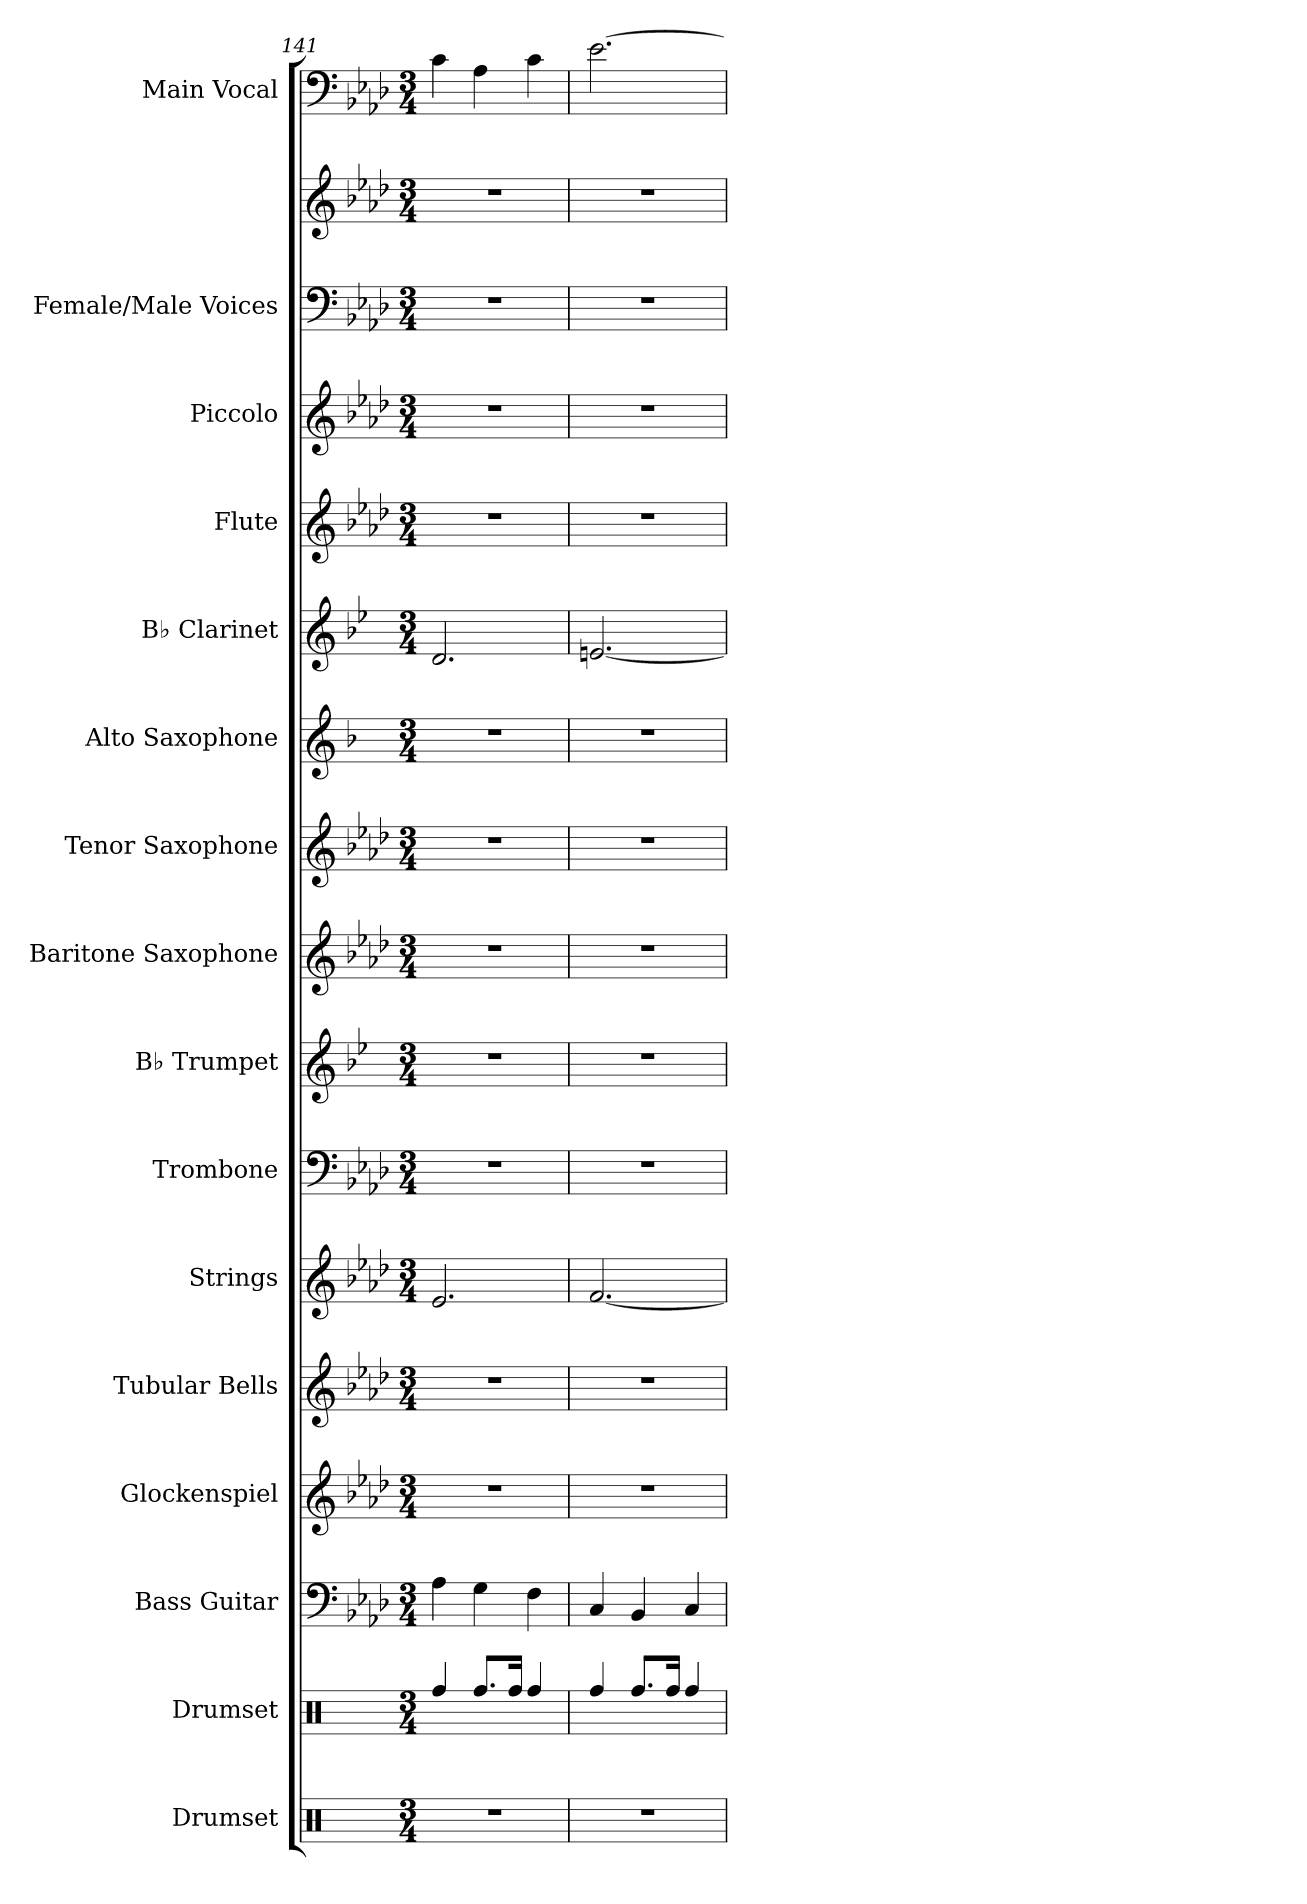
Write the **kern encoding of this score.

**kern	**kern	**kern	**kern	**kern	**kern	**kern	**kern	**kern	**kern	**kern	**kern	**kern	**kern	**kern	**kern	**kern
*part16	*part15	*part14	*part13	*part12	*part11	*part10	*part9	*part8	*part7	*part6	*part5	*part4	*part3	*part2	*part2	*part1
*staff17	*staff16	*staff15	*staff14	*staff13	*staff12	*staff11	*staff10	*staff9	*staff8	*staff7	*staff6	*staff5	*staff4	*staff3	*staff2	*staff1
*I"Drumset	*I"Drumset	*I"Bass Guitar	*I"Glockenspiel	*I"Tubular Bells	*I"Strings	*I"Trombone	*I"B♭ Trumpet	*I"Baritone Saxophone	*I"Tenor Saxophone	*I"Alto Saxophone	*I"B♭ Clarinet	*I"Flute	*I"Piccolo	*I"Female/Male Voices	*	*I"Main Vocal
*I'Drs.	*I'Drs.	*I'B. Guit.	*I'Glk.	*I'Tu. Be.	*I'St.	*I'Tbn.	*I'B♭ Tpt.	*I'Bar. Sax.	*I'T. Sax.	*I'A. Sax.	*I'B♭ Cl.	*I'Fl.	*I'Picc.	*I'Voices	*	*I'Main Vcl.
*clefX	*clefX	*clefF4	*clefG2	*clefG2	*clefG2	*clefF4	*clefG2	*clefG2	*clefG2	*clefG2	*clefG2	*clefG2	*clefG2	*clefF4	*clefG2	*clefF4
*	*	*ITrd7c12	*ITrd-14c-24	*	*	*	*ITrd1c2	*ITrd12c21	*ITrd8c14	*ITrd5c9	*ITrd1c2	*	*ITrd-7c-12	*	*	*
*k[]	*k[]	*k[b-e-a-d-]	*k[b-e-a-d-]	*k[b-e-a-d-]	*k[b-e-a-d-]	*k[b-e-a-d-]	*k[b-e-a-d-]	*k[b-e-a-d-]	*k[b-e-a-d-]	*k[b-e-a-d-]	*k[b-e-a-d-]	*k[b-e-a-d-]	*k[b-e-a-d-]	*k[b-e-a-d-]	*k[b-e-a-d-]	*k[b-e-a-d-]
*M3/4	*M3/4	*M3/4	*M3/4	*M3/4	*M3/4	*M3/4	*M3/4	*M3/4	*M3/4	*M3/4	*M3/4	*M3/4	*M3/4	*M3/4	*M3/4	*M3/4
=141	=141	=141	=141	=141	=141	=141	=141	=141	=141	=141	=141	=141	=141	=141	=141	=141
2.r	4Rff/	4AA-\	2.r	2.r	2.e-/	2.r	2.r	2.r	2.r	2.r	2.c/	2.r	2.r	2.r	2.r	4c\
.	8.Rff/L	4GG\	.	.	.	.	.	.	.	.	.	.	.	.	.	4A-\
.	16Rff/Jk	.	.	.	.	.	.	.	.	.	.	.	.	.	.	.
.	4Rff/	4FF\	.	.	.	.	.	.	.	.	.	.	.	.	.	4c\
=142	=142	=142	=142	=142	=142	=142	=142	=142	=142	=142	=142	=142	=142	=142	=142	=142
2.r	4Rff/	4CC/	2.r	2.r	[2.f/	2.r	2.r	2.r	2.r	2.r	[2.dn/	2.r	2.r	2.r	2.r	[2.e-\
.	8.Rff/L	4BBB-/	.	.	.	.	.	.	.	.	.	.	.	.	.	.
.	16Rff/Jk	.	.	.	.	.	.	.	.	.	.	.	.	.	.	.
.	4Rff/	4CC/	.	.	.	.	.	.	.	.	.	.	.	.	.	.
=	=	=	=	=	=	=	=	=	=	=	=	=	=	=	=	=
*-	*-	*-	*-	*-	*-	*-	*-	*-	*-	*-	*-	*-	*-	*-	*-	*-
